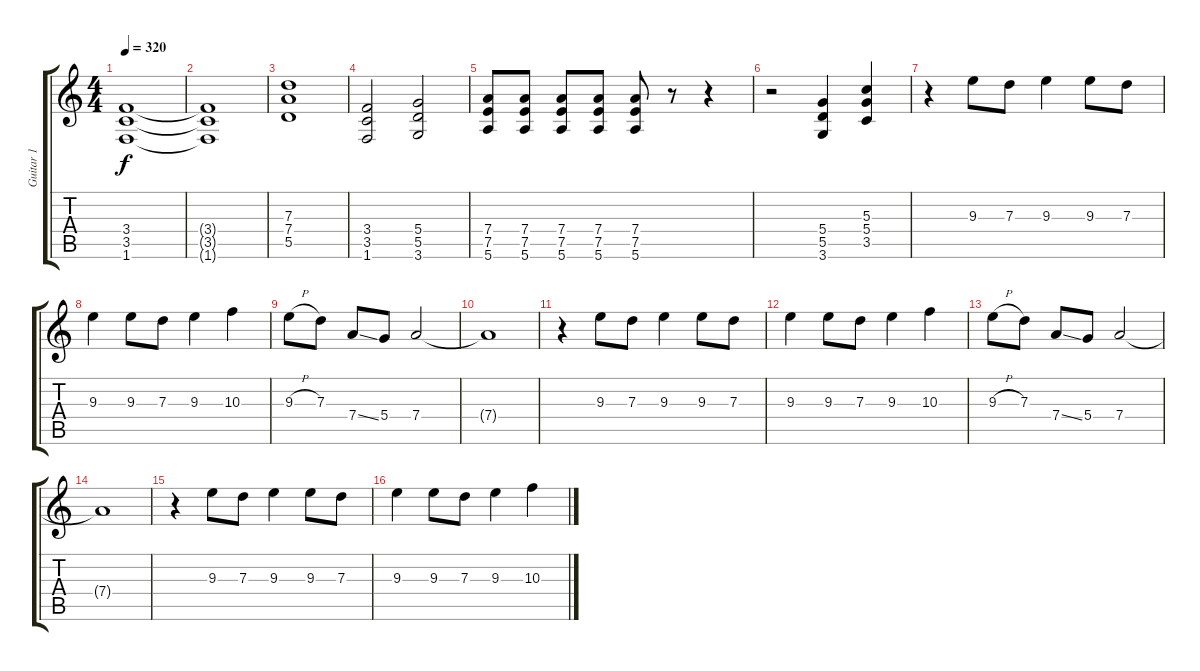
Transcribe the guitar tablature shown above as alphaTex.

\track ("Guitar 1" "Guitar 1") {instrument distortionguitar}
\staff {score tabs}
\tuning (E4 B3 G3 D3 A2 E2) {hide}
\ts (4 4)
\tempo 320
\clef g2
\ks c
(3.4 3.5 1.6).1{dy f} |
(3.4{t} 3.5{t} 1.6{t}).1 |
(7.3 7.4 5.5).1 |
(3.4 3.5 1.6).2 (5.4 5.5 3.6).2 |
(7.4 7.5 5.6).8 (7.4 7.5 5.6).8 (7.4 7.5 5.6).8 (7.4 7.5 5.6).8 (7.4 7.5 5.6).8 r.8 r.4 |
r.2 (5.4 5.5 3.6).4 (5.3 5.4 3.5).4 |
r.4 9.3.8 7.3.8 9.3.4 9.3.8 7.3.8 |
9.3.4 9.3.8 7.3.8 9.3.4 10.3.4 |
9.3{h}.8 7.3.8 7.4{ss}.8 5.4.8 7.4.2 |
7.4{t}.1 |
r.4 9.3.8 7.3.8 9.3.4 9.3.8 7.3.8 |
9.3.4 9.3.8 7.3.8 9.3.4 10.3.4 |
9.3{h}.8 7.3.8 7.4{ss}.8 5.4.8 7.4.2 |
7.4{t}.1 |
r.4 9.3.8 7.3.8 9.3.4 9.3.8 7.3.8 |
9.3.4 9.3.8 7.3.8 9.3.4 10.3.4
